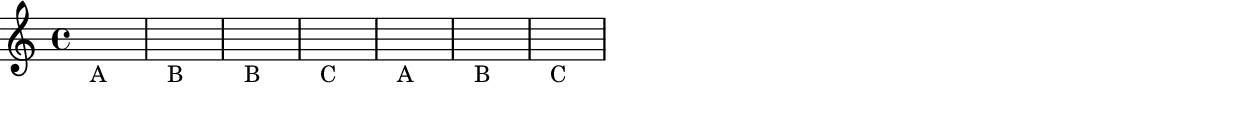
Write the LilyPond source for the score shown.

%% Generated by lilypond-book
%% Options: [exampleindent=10.16\mm,indent=0\mm,line-width=160\mm]
\include "lilypond-book-preamble.ly"


% ****************************************************************
% Start cut-&-pastable-section
% ****************************************************************

#(ly:set-option 'eps-box-padding 3.000000)



\paper {
  indent = 0\mm
  line-width = 160\mm
  % offset the left padding, also add 1mm as lilypond creates cropped
  % images with a little space on the right
  line-width = #(- line-width (* mm  3.000000) (* mm 1))
}

\layout {
  
}





% ****************************************************************
% ly snippet:
% ****************************************************************
\sourcefilename "/home/gub/NewGub/gub/target/linux-x86/src/lilypond-git.sv.gnu.org--lilypond.git-release-unstable/input/regression/volta-spec-volta-in-segno.ly"
\sourcefileline 0
\version "2.23.6"

#(ly:set-option 'warning-as-error #t)

\header {
  texidoc="@code{\\volta} and @code{\\unfolded} can remove/add music
in the main body of a repeated section even if they change the length.
In this case, a repeat is skipped after @emph{D.C.}"
}

innerRepeatedSection = s1_"B"

piece = \new Voice \fixed c' {
  \repeat segno 2 {
    s1_"A"
    \volta 1 \repeat volta 2 \innerRepeatedSection
    \volta 2 \unfolded \innerRepeatedSection
    s1_"C"
  }
}

\new Score { \piece }
\new Score { \unfoldRepeats \piece }



% ****************************************************************
% end ly snippet
% ****************************************************************
